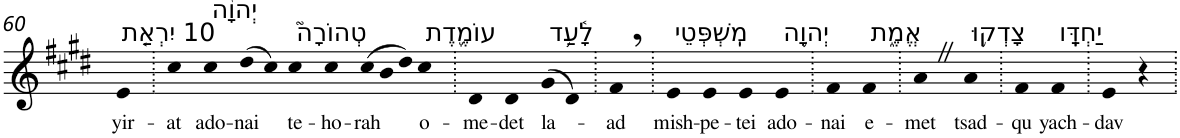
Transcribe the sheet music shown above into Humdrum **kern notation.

**kern	**text
*part1	*part1
*staff1	*staff1
*I"Piano	*
*I'Pno	*
!!LO:PB:g=z
*clefG2	*
*k[f#c#g#d#]	*
*E:	*
=60	=60
!LO:TX:a:t=10 יִרְאַ֤ת	!
!	!LO:LY:b
4e	yir-
=61.	=61.
!	!LO:LY:b
4cc#	-at
!LO:TX:a:t=יְהוָ֨ה	!
!	!LO:LY:b
4cc#	ado-
!	!LO:LY:b
(>8dd#	-nai
8cc#)	.
!LO:TX:a:t=טְהוֹרָה֮	!
!	!LO:LY:b
4cc#	te-
!	!LO:LY:b
4cc#	-ho-
*Xtuplet	*
!	!LO:LY:b
(>12cc#	-rah
12b	.
12dd#)	.
!LO:TX:a:t=עוֹמֶ֪דֶת	!
!	!LO:LY:b
4cc#	o-
=62.	=62.
!	!LO:LY:b
4d#	-me-
!	!LO:LY:b
4d#	-det
!LO:TX:a:t=לָ֫עַ֥ד	!
!	!LO:LY:b
(>8g#	la-
8d#)	.
=63.	=63.
!	!LO:LY:b
4f#,	-ad
=64.	=64.
!LO:TX:a:t=מִֽשְׁפְּטֵי	!
!	!LO:LY:b
4e	mish-
!	!LO:LY:b
4e	-pe-
!	!LO:LY:b
4e	-tei
!LO:TX:a:t=יְהוָ֥ה	!
!	!LO:LY:b
4e	ado-
=65.	=65.
!	!LO:LY:b
4f#	-nai
!LO:TX:a:t=אֱמֶ֑ת	!
!	!LO:LY:b
4f#	e-
=66.	=66.
!	!LO:LY:b
4aZ	-met
!LO:TX:a:t=צָדְק֥וּ	!
!	!LO:LY:b
4a	tsad-
=67.	=67.
!	!LO:LY:b
4f#	-qu
!LO:TX:a:t=יַחְדָּֽו	!
!	!LO:LY:b
4f#	yach-
=68.	=68.
!	!LO:LY:b
4e	-dav
4r	.
=.	=.
*-	*-
